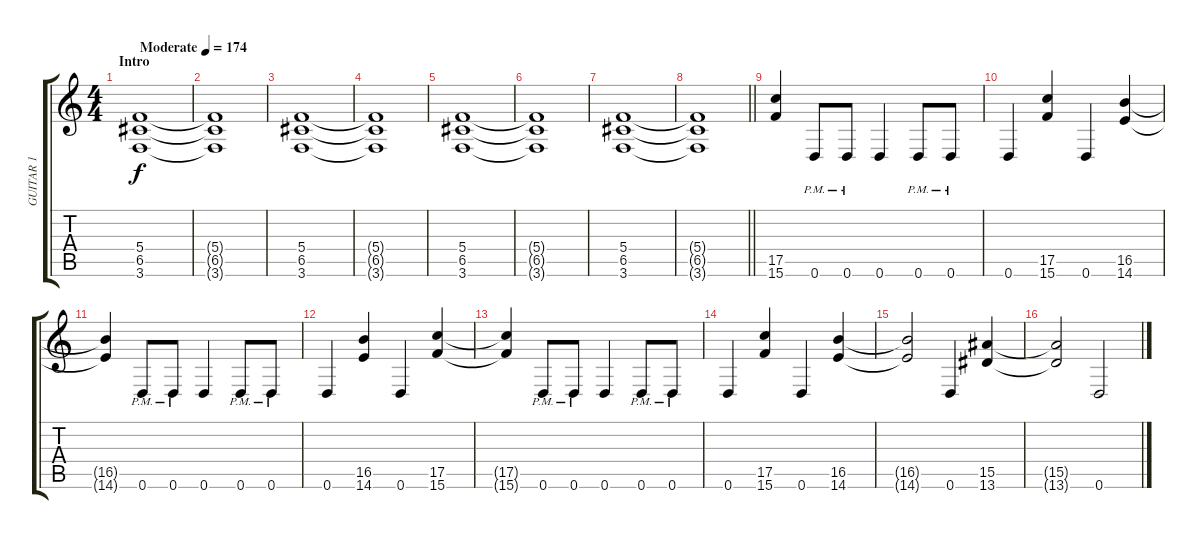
\track ("GUITAR 1" "GUITAR 1") {instrument overdrivenguitar}
\staff {score tabs}
\tuning (D4 A3 F3 C3 G2 D2) {hide}
\ts (4 4)
\section ("" "Intro")
\tempo (174 "Moderate")
\clef g2
\ks c
(5.4 6.5 3.6).1{dy f instrument overdrivenguitar} |
(5.4{t} 6.5{t} 3.6{t}).1 |
(5.4 6.5 3.6).1 |
(5.4{t} 6.5{t} 3.6{t}).1 |
(5.4 6.5 3.6).1 |
(5.4{t} 6.5{t} 3.6{t}).1 |
(5.4 6.5 3.6).1 |
\barLineRight lightlight
(5.4{t} 6.5{t} 3.6{t}).1 |
(17.5 15.6).4 0.6{pm}.8 0.6{pm}.8 0.6.4 0.6{pm}.8 0.6{pm}.8 |
0.6.4 (17.5 15.6).4 0.6.4 (16.5 14.6).4 |
(16.5{t} 14.6{t}).4 0.6{pm}.8 0.6{pm}.8 0.6.4 0.6{pm}.8 0.6{pm}.8 |
0.6.4 (16.5 14.6).4 0.6.4 (17.5 15.6).4 |
(17.5{t} 15.6{t}).4 0.6{pm}.8 0.6{pm}.8 0.6.4 0.6{pm}.8 0.6{pm}.8 |
0.6.4 (17.5 15.6).4 0.6.4 (16.5 14.6).4 |
(16.5{t} 14.6{t}).2 0.6.4 (15.5 13.6).4 |
(15.5{t} 13.6{t}).2 0.6.2
